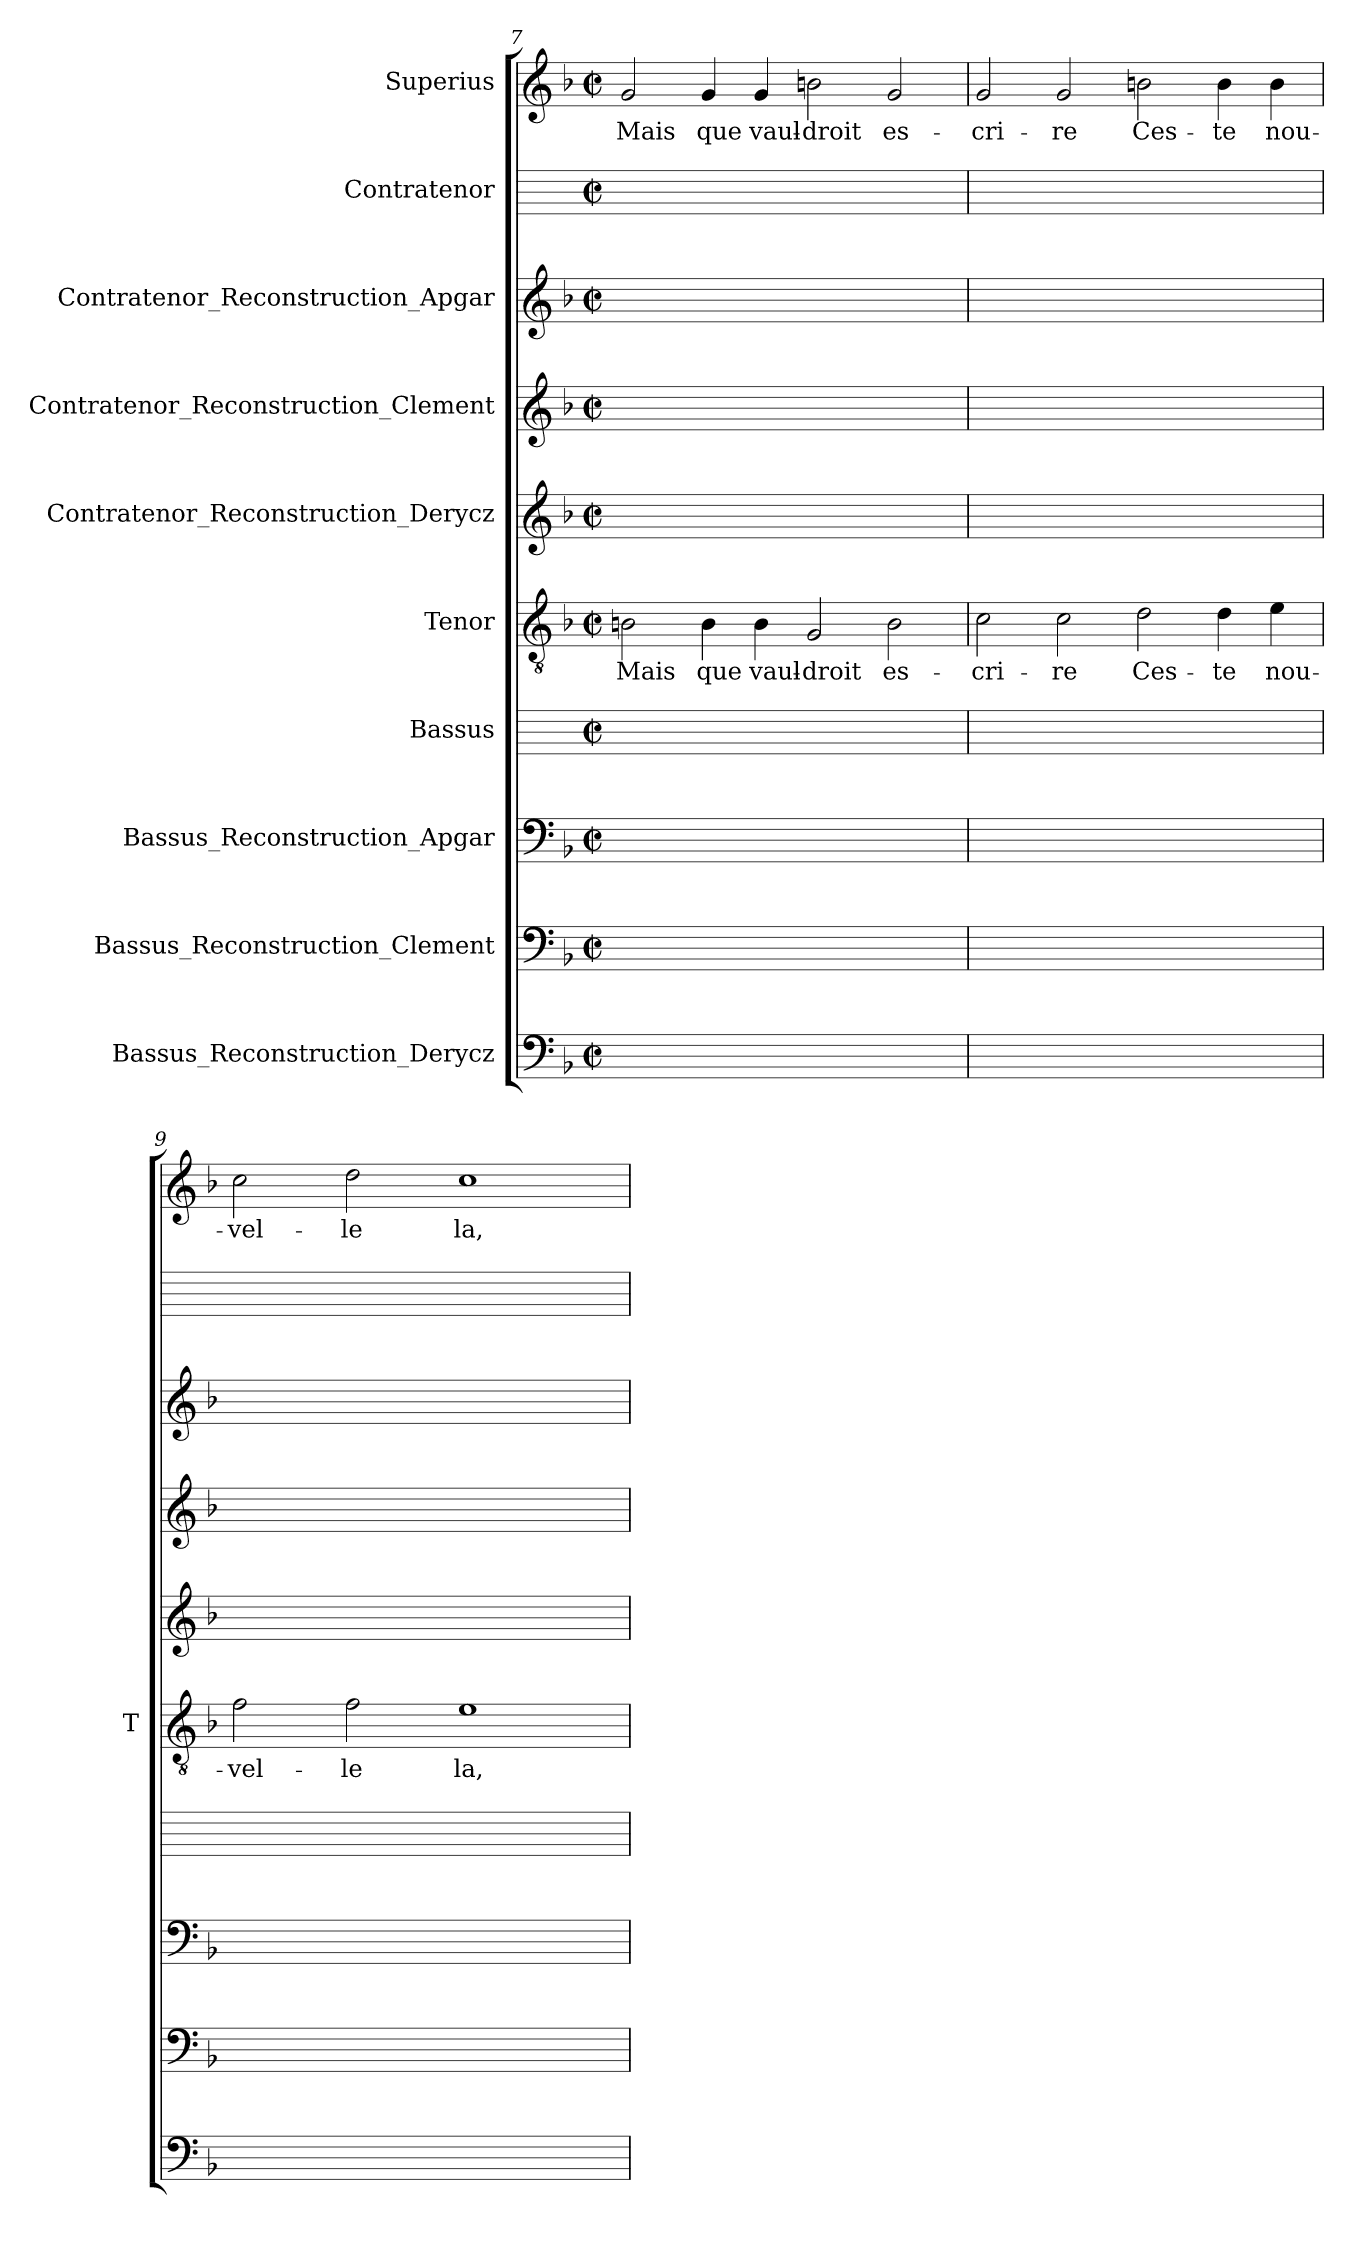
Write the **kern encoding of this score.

**kern	**kern	**kern	**kern	**kern	**text	**kern	**kern	**kern	**kern	**kern	**text
*part10	*part9	*part8	*part7	*part6	*part6	*part5	*part4	*part3	*part2	*part1	*part1
*staff10	*staff9	*staff8	*staff7	*staff6	*staff6	*staff5	*staff4	*staff3	*staff2	*staff1	*staff1
*I"Bassus_Reconstruction_Derycz	*I"Bassus_Reconstruction_Clement	*I"Bassus_Reconstruction_Apgar	*I"Bassus	*I"Tenor	*	*I"Contratenor_Reconstruction_Derycz	*I"Contratenor_Reconstruction_Clement	*I"Contratenor_Reconstruction_Apgar	*I"Contratenor	*I"Superius	*
*	*	*	*	*I'T	*	*	*	*	*	*	*
*clefF4	*clefF4	*clefF4	*	*clefGv2	*	*clefG2	*clefG2	*clefG2	*	*clefG2	*
*k[b-]	*k[b-]	*k[b-]	*	*k[b-]	*	*k[b-]	*k[b-]	*k[b-]	*	*k[b-]	*
*F:	*F:	*F:	*	*F:	*	*F:	*F:	*F:	*	*F:	*
*M2/2	*M2/2	*M2/2	*M2/2	*M2/2	*	*M2/2	*M2/2	*M2/2	*M2/2	*M2/2	*
*met(c|)	*met(c|)	*met(c|)	*met(c|)	*met(c|)	*	*met(c|)	*met(c|)	*met(c|)	*met(c|)	*met(c|)	*
=7	=7	=7	=7	=7	=7	=7	=7	=7	=7	=7	=7
0ryy	0ryy	0ryy	0ryy	2B	-Mais	0ryy	0ryy	0ryy	0ryy	2g	-Mais
.	.	.	.	4B	-que	.	.	.	.	4g	-que
.	.	.	.	4B	vaul-	.	.	.	.	4g	vaul-
.	.	.	.	2G	-droit	.	.	.	.	2b	-droit
.	.	.	.	2B	es-	.	.	.	.	2g	es-
=8	=8	=8	=8	=8	=8	=8	=8	=8	=8	=8	=8
0ryy	0ryy	0ryy	0ryy	2c	cri-	0ryy	0ryy	0ryy	0ryy	2g	cri-
.	.	.	.	2c	-re	.	.	.	.	2g	-re
.	.	.	.	2d	Ces-	.	.	.	.	2b	Ces-
.	.	.	.	4d	-te	.	.	.	.	4b	-te
.	.	.	.	4e	nou-	.	.	.	.	4b	nou-
!!LO:PB:g=z
=9	=9	=9	=9	=9	=9	=9	=9	=9	=9	=9	=9
0ryy	0ryy	0ryy	0ryy	2f	vel-	0ryy	0ryy	0ryy	0ryy	2cc	vel-
.	.	.	.	2f	-le	.	.	.	.	2dd	-le
.	.	.	.	1e	-la,	.	.	.	.	1cc	-la,
=	=	=	=	=	=	=	=	=	=	=	=
*-	*-	*-	*-	*-	*-	*-	*-	*-	*-	*-	*-
